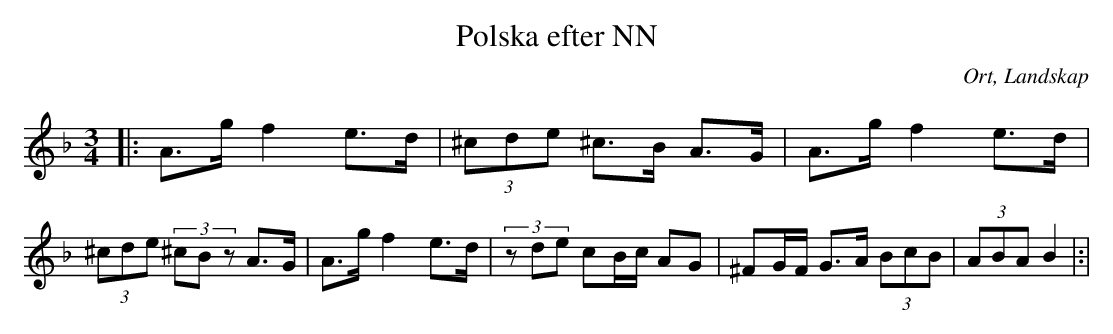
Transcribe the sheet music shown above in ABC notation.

X:1
T:Polska efter NN
O:Ort, Landskap
M:3/4
L:1/8
K:Dm
|: A>g f2 e>d|(3^cde ^c>B A>G|A>g f2 e>d|(3^cde (3^cBz A>G|A>g f2 e>d|(3zde cB/c/ AG|^FG/F/ G>A (3BcB  |(3ABA B2|:|
